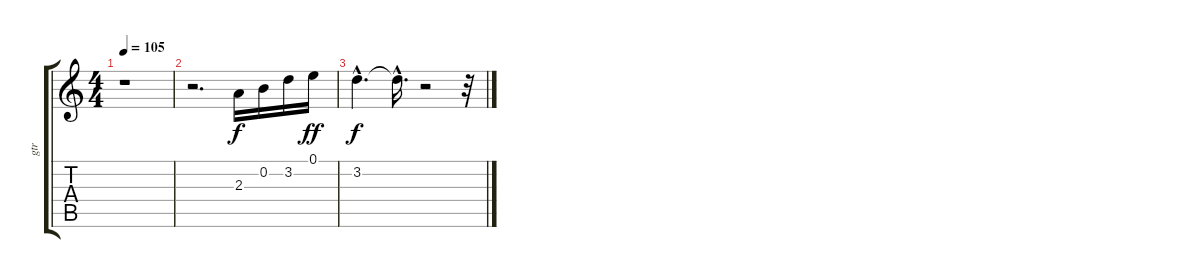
\track ("gtr" "gtr") {instrument acousticguitarsteel}
\staff {score tabs}
\tuning (E4 B3 G3 D3 A2 E2) {hide}
\ts (4 4)
\tempo 105
\clef g2
\ks c
r.1{dy f} |
r.2{d} 2.3.16 0.2.16 3.2.16 0.1.16{dy ff} |
3.2{hac}.4{d dy f} 3.2{hac t}.16{d} r.2 r.32
